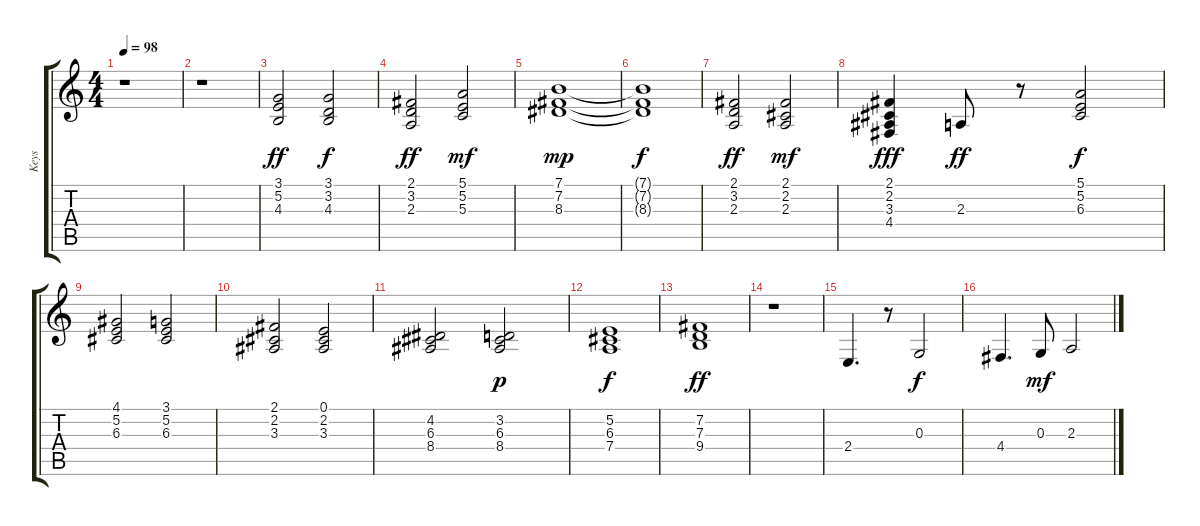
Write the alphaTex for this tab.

\track ("Keys" "Keys") {instrument stringensemble1}
\staff {score tabs}
\tuning (E4 B3 G3 D3 A2 E2) {hide}
\ts (4 4)
\tempo 98
\clef g2
\ks c
r.1{dy fff} |
r.1 |
(3.1 5.2 4.3).2{dy ff volume 9 instrument stringensemble1} (3.1 3.2 4.3).2{dy f} |
(2.1 3.2 2.3).2{dy ff} (5.1 5.2 5.3).2{dy mf} |
(7.1 7.2 8.3).1{dy mp} |
(7.1{t} 7.2{t} 8.3{t}).1{dy f} |
(2.1 3.2 2.3).2{dy ff} (2.1 2.2 2.3).2{dy mf} |
(2.1 2.2 3.3 4.4).4{dy fff} 2.3.8{dy ff} r.8 (5.1 5.2 6.3).2{dy f} |
(4.1 5.2 6.3).2 (3.1 5.2 6.3).2 |
(2.1 2.2 3.3).2 (0.1 2.2 3.3).2 |
(4.2 6.3 8.4).2 (3.2 6.3 8.4).2{dy p} |
(5.2 6.3 7.4).1{dy f} |
(7.2 7.3 9.4).1{dy ff} |
r.1 |
2.4.4{d volume 6} r.8 0.3.2{dy f} |
4.4.4{d} 0.3.8{dy mf} 2.3.2
